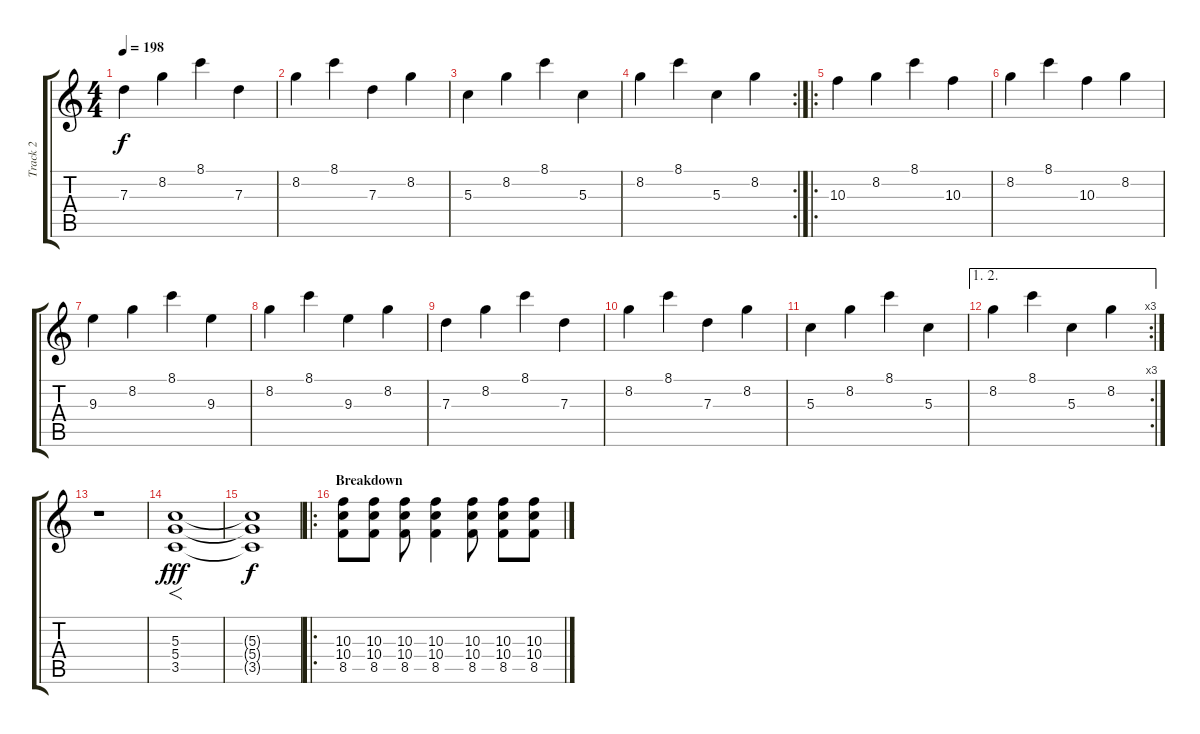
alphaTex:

\track ("Track 2" "Track 2") {instrument overdrivenguitar}
\staff {score tabs}
\tuning (E4 B3 G3 D3 A2 E2) {hide}
\ts (4 4)
\tempo 198
\clef g2
\ks c
7.3.4{dy f} 8.2.4 8.1.4 7.3.4 |
8.2.4 8.1.4 7.3.4 8.2.4 |
5.3.4 8.2.4 8.1.4 5.3.4 |
\rc 2
8.2.4 8.1.4 5.3.4 8.2.4 |
\ro
10.3.4 8.2.4 8.1.4 10.3.4 |
8.2.4 8.1.4 10.3.4 8.2.4 |
9.3.4 8.2.4 8.1.4 9.3.4 |
8.2.4 8.1.4 9.3.4 8.2.4 |
7.3.4 8.2.4 8.1.4 7.3.4 |
8.2.4 8.1.4 7.3.4 8.2.4 |
5.3.4 8.2.4 8.1.4 5.3.4 |
\ae (1 2)
\rc 3
8.2.4 8.1.4 5.3.4 8.2.4 |
r.1 |
(5.3 5.4 3.5).1{f dy fff} |
(5.3{t} 5.4{t} 3.5{t}).1{dy f} |
\ro
\section ("" "Breakdown")
(10.3 10.4 8.5).8 (10.3 10.4 8.5).8 (10.3 10.4 8.5).8 (10.3 10.4 8.5).4 (10.3 10.4 8.5).8 (10.3 10.4 8.5).8 (10.3 10.4 8.5).8
